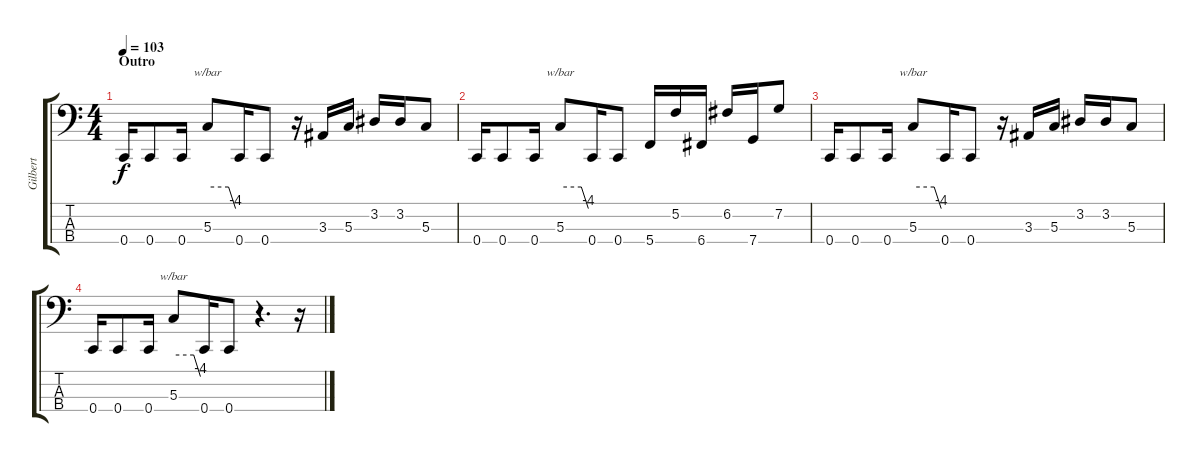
\track ("Gilbert" "Gilbert") {instrument electricbassfinger}
\staff {score tabs}
\tuning (F2 C2 G1 C1) {hide}
\ts (4 4)
\section ("" "Outro")
\tempo 103
\clef f4
\ks c
0.4.16{dy f} 0.4.8 0.4.16 5.3.8{tbe (custom default 0 0 45 0 60 -16)} 0.4.16 0.4.8 r.16 3.3.16 5.3.16 3.2.16 3.2.16 5.3.8 |
0.4.16 0.4.8 0.4.16 5.3.8{tbe (custom default 0 0 45 0 60 -16)} 0.4.16 0.4.8 5.4.16 5.2.16 6.4.16 6.2.16 7.4.16 7.2.8 |
0.4.16 0.4.8 0.4.16 5.3.8{tbe (custom default 0 0 45 0 60 -16)} 0.4.16 0.4.8 r.16 3.3.16 5.3.16 3.2.16 3.2.16 5.3.8 |
0.4.16 0.4.8 0.4.16 5.3.8{tbe (custom default 0 0 45 0 60 -16)} 0.4.16 0.4.8 r.4{d} r.16
